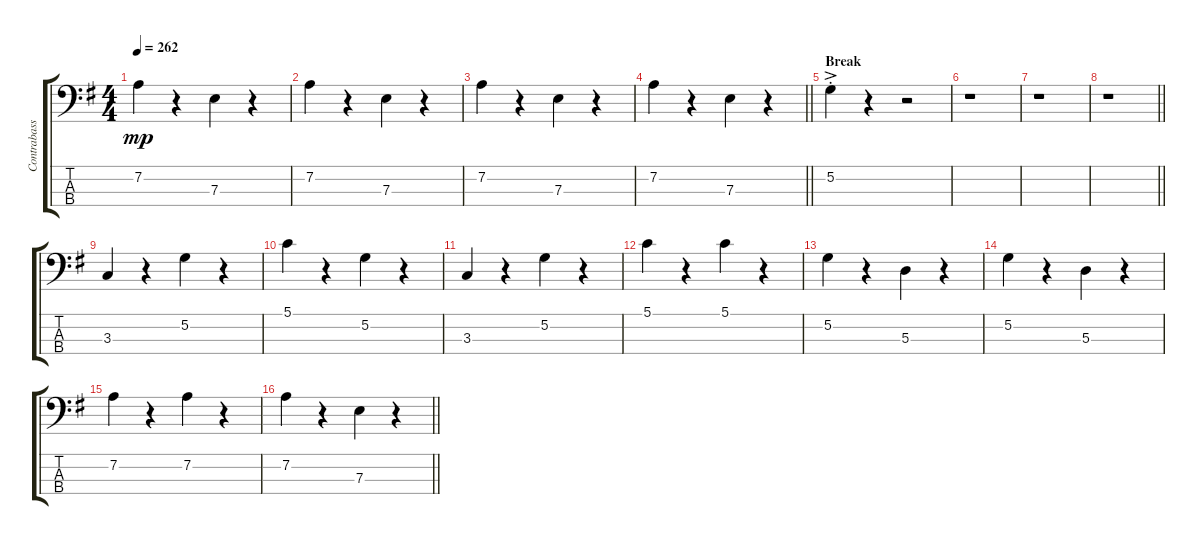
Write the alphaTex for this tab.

\track ("Contrabass" "Contrabass") {instrument acousticbass}
\staff {score tabs}
\tuning (G2 D2 A1 E1) {hide}
\ts (4 4)
\section ("" "")
\tempo 262
\clef f4
\ks g
7.2.4{dy mp} r.4 7.3.4 r.4 |
7.2.4 r.4 7.3.4 r.4 |
7.2.4 r.4 7.3.4 r.4 |
\barLineRight lightlight
7.2.4 r.4 7.3.4 r.4 |
\section ("" "Break")
5.2{ac st}.4 r.4 r.2 |
r.1 |
r.1 |
\barLineRight lightlight
r.1 |
\section ("" "")
3.3.4 r.4 5.2.4 r.4 |
5.1.4 r.4 5.2.4 r.4 |
3.3.4 r.4 5.2.4 r.4 |
5.1.4 r.4 5.1.4 r.4 |
5.2.4 r.4 5.3.4 r.4 |
5.2.4 r.4 5.3.4 r.4 |
7.2.4 r.4 7.2.4 r.4 |
\barLineRight lightlight
7.2.4 r.4 7.3.4 r.4
